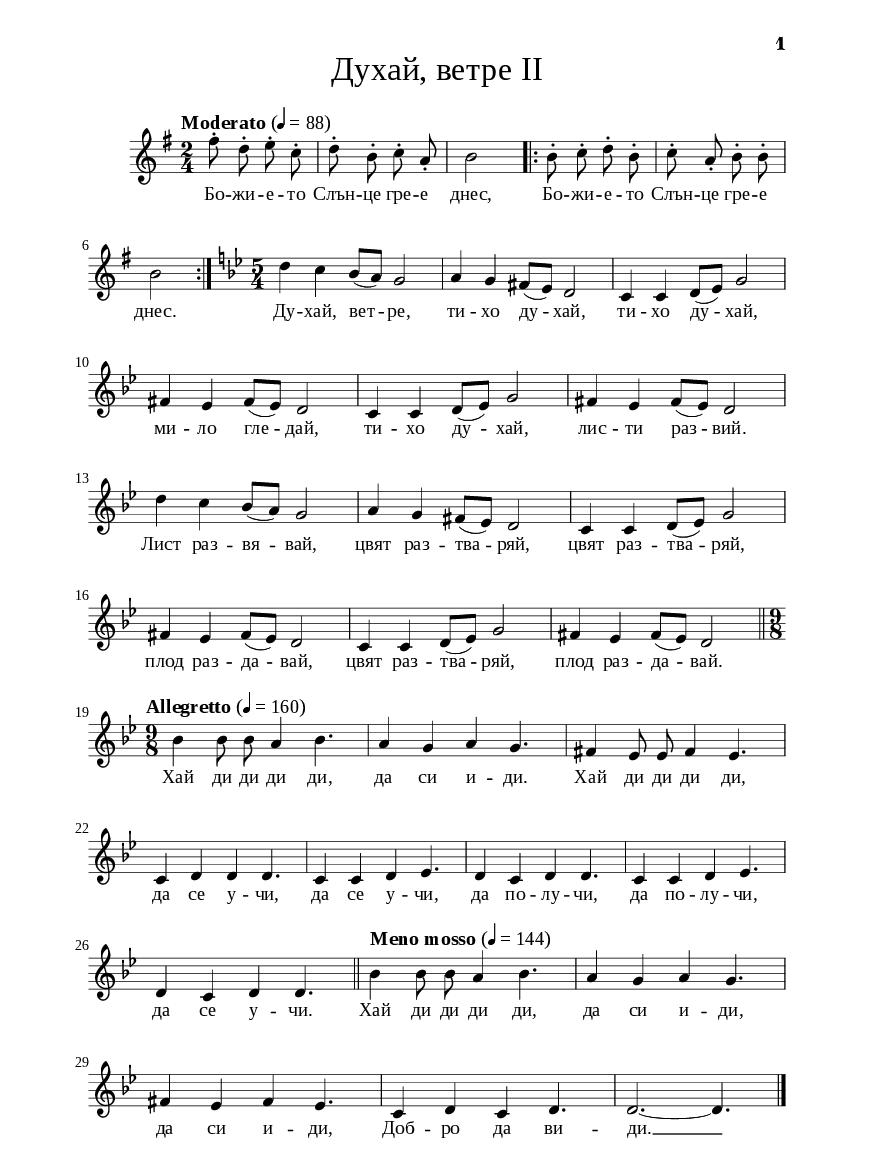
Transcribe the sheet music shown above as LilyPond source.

\version "2.24.4"

% include paper part and global functions
\include "include/globals.ily"

\bookpart {
  \label #'ref161
  \tocItem \markup "Духай, ветре II"
  \include "include/bookpart-paper.ily"
  \score {
    \include "include/score-layout.ily"

    \new Voice \absolute {
      \clef treble
      \key g \major
      \time 2/4
      \tempoFunc "Moderato" 4 "88"
      \autoBeamOff
      fis''8 -.  d''8 -.  e''8 -.
      c''8 -. | % 2
      d''8 -.  b'8 -.  c''8 -.
      a'8 -.  | % 3
      b'2 \repeat volta 2 {
        | % 4
        b'8 -. c''8 -.  d''8 -.
        b'8 -.  | % 5
        c''8 -. a'8 -.  b'8 -.
        b'8 -.  \break | % 6
        b'2
        | % 7
      }
      \key g \minor \time 5/4  % 7
      d''4 c''4  bes'8 ( [  a'8 ) ]
      g'2 | % 8
      a'4  g'4  fis'8 ( [  es'8 ) ]
      d'2 | % 9
      c'4  c'4  d'8 ( [  es'8 ) ]  g'2
      \break |
      fis'4  es'4  fis'8 ( [  es'8 ) ]
      d'2 | % 11
      c'4  c'4  d'8 ( [  es'8 ) ]  g'2
      | % 12
      fis'4  es'4  fis'8 ( [  es'8 ) ]
      d'2 \break | % 13
      d''4 c''4  bes'8 ( [  a'8 ) ]
      g'2 | % 14
      a'4  g'4  fis'8 ( [  es'8 ) ]
      d'2 | % 15
      c'4  c'4  d'8 ( [  es'8 ) ]  g'2
      \break | % 16
      fis'4  es'4  fis'8 ( [  es'8 ) ]
      d'2 | % 17
      c'4  c'4  d'8 ( [  es'8 ) ]  g'2
      | % 18
      fis'4  es'4  fis'8 ( [  es'8 ) ]
      d'2 \bar "||"
      \break | % 19
      \time 9/8  | % 19
      | % 19
      \tempoFunc "Allegretto" 4 "160"
      bes'4 bes'8 bes'8  a'4
      bes'4. |
      a'4  g'4  a'4  g'4. | % 21
      fis'4  es'8  es'8  fis'4  es'4.
      \break | % 22
      c'4  d'4  d'4  d'4. | % 23
      c'4  c'4  d'4  es'4. | % 24
      d'4  c'4  d'4  d'4. | % 25
      c'4  c'4  d'4  es'4. | \break % 26
      d'4  c'4  d'4  d'4. | % 27
      \tempoFunc "Meno mosso" 4 "144"
      \bar "||" bes'4 bes'8 bes'8  a'4
      bes'4. | % 28
      a'4  g'4  a'4  g'4. \break | % 29
      fis'4  es'4  fis'4  es'4. |
      c'4  d'4  c'4  d'4. | % 31
      d'2. ~  d'4. \bar "|."
    }

    \addlyrics {
      Бо -- жи -- е -- то Слън -- це гре --
      е днес, Бо -- жи -- е -- то Слън --
      це гре -- е днес. Ду -- хай, вет
      -- ре, ти -- хо ду  -- хай, ти
      -- хо ду  -- хай, ми -- ло гле
      -- дай, ти -- хо ду  -- хай,
      лис -- ти раз  -- вий. Лист раз
      -- вя  -- вай, цвят раз -- тва
      -- ряй, цвят раз -- тва  --
      ряй, плод раз -- да  -- вай,
      цвят раз -- тва  -- ряй, плод
      раз -- да  -- вай. Хай ди ди ди
      ди, да си и -- ди. Хай ди ди ди
      ди, да се у -- чи, да се у -- чи,
      да по -- лу -- чи, да по -- лу --
      чи, да се у -- чи. Хай ди ди ди
      ди, да си и -- ди, да си и -- ди,
      Доб -- ро да ви -- ди. __
    }

    \header {
      title = \titleFunc #'ref_desc_16 "Духай, ветре II" "Duhaj vetre II"
    }

    \midi{}

  } % score


} % bookpart

% Più mosso
%
